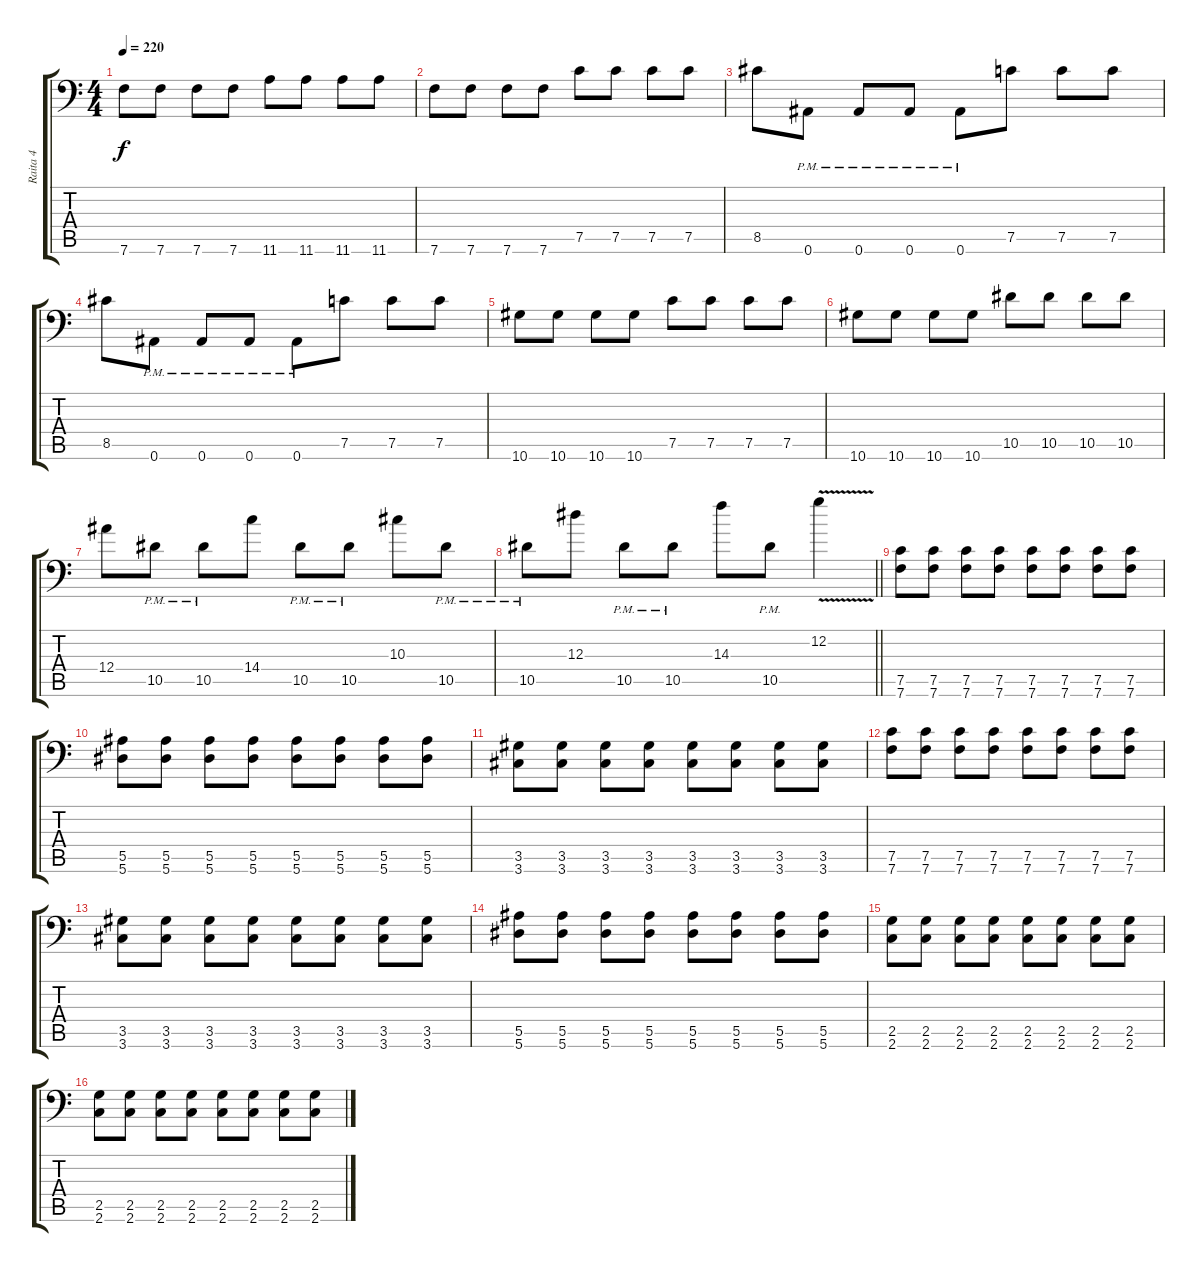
\track ("Raita 4" "Raita 4") {instrument distortionguitar}
\staff {score tabs}
\tuning (C4 G3 Eb3 Bb2 F2 Bb1) {hide}
\ts (4 4)
\tempo 220
\clef f4
\ks c
7.6.8{dy f} 7.6.8 7.6.8 7.6.8 11.6.8 11.6.8 11.6.8 11.6.8 |
7.6.8 7.6.8 7.6.8 7.6.8 7.5.8 7.5.8 7.5.8 7.5.8 |
8.5.8 0.6{pm}.8 0.6{pm}.8 0.6{pm}.8 0.6{pm}.8 7.5.8 7.5.8 7.5.8 |
8.5.8 0.6{pm}.8 0.6{pm}.8 0.6{pm}.8 0.6{pm}.8 7.5.8 7.5.8 7.5.8 |
10.6.8 10.6.8 10.6.8 10.6.8 7.5.8 7.5.8 7.5.8 7.5.8 |
10.6.8 10.6.8 10.6.8 10.6.8 10.5.8 10.5.8 10.5.8 10.5.8 |
12.4.8 10.5{pm}.8 10.5{pm}.8 14.4.8 10.5{pm}.8 10.5{pm}.8 10.3.8 10.5{pm}.8 |
\barLineRight lightlight
10.5{pm}.8 12.3.8 10.5{pm}.8 10.5{pm}.8 14.3.8 10.5{pm}.8 12.2{v}.4 |
\section ("" "")
(7.5 7.6).8 (7.5 7.6).8 (7.5 7.6).8 (7.5 7.6).8 (7.5 7.6).8 (7.5 7.6).8 (7.5 7.6).8 (7.5 7.6).8 |
(5.5 5.6).8 (5.5 5.6).8 (5.5 5.6).8 (5.5 5.6).8 (5.5 5.6).8 (5.5 5.6).8 (5.5 5.6).8 (5.5 5.6).8 |
(3.5 3.6).8 (3.5 3.6).8 (3.5 3.6).8 (3.5 3.6).8 (3.5 3.6).8 (3.5 3.6).8 (3.5 3.6).8 (3.5 3.6).8 |
(7.5 7.6).8 (7.5 7.6).8 (7.5 7.6).8 (7.5 7.6).8 (7.5 7.6).8 (7.5 7.6).8 (7.5 7.6).8 (7.5 7.6).8 |
(3.5 3.6).8 (3.5 3.6).8 (3.5 3.6).8 (3.5 3.6).8 (3.5 3.6).8 (3.5 3.6).8 (3.5 3.6).8 (3.5 3.6).8 |
(5.5 5.6).8 (5.5 5.6).8 (5.5 5.6).8 (5.5 5.6).8 (5.5 5.6).8 (5.5 5.6).8 (5.5 5.6).8 (5.5 5.6).8 |
(2.5 2.6).8 (2.5 2.6).8 (2.5 2.6).8 (2.5 2.6).8 (2.5 2.6).8 (2.5 2.6).8 (2.5 2.6).8 (2.5 2.6).8 |
(2.5 2.6).8 (2.5 2.6).8 (2.5 2.6).8 (2.5 2.6).8 (2.5 2.6).8 (2.5 2.6).8 (2.5 2.6).8 (2.5 2.6).8
